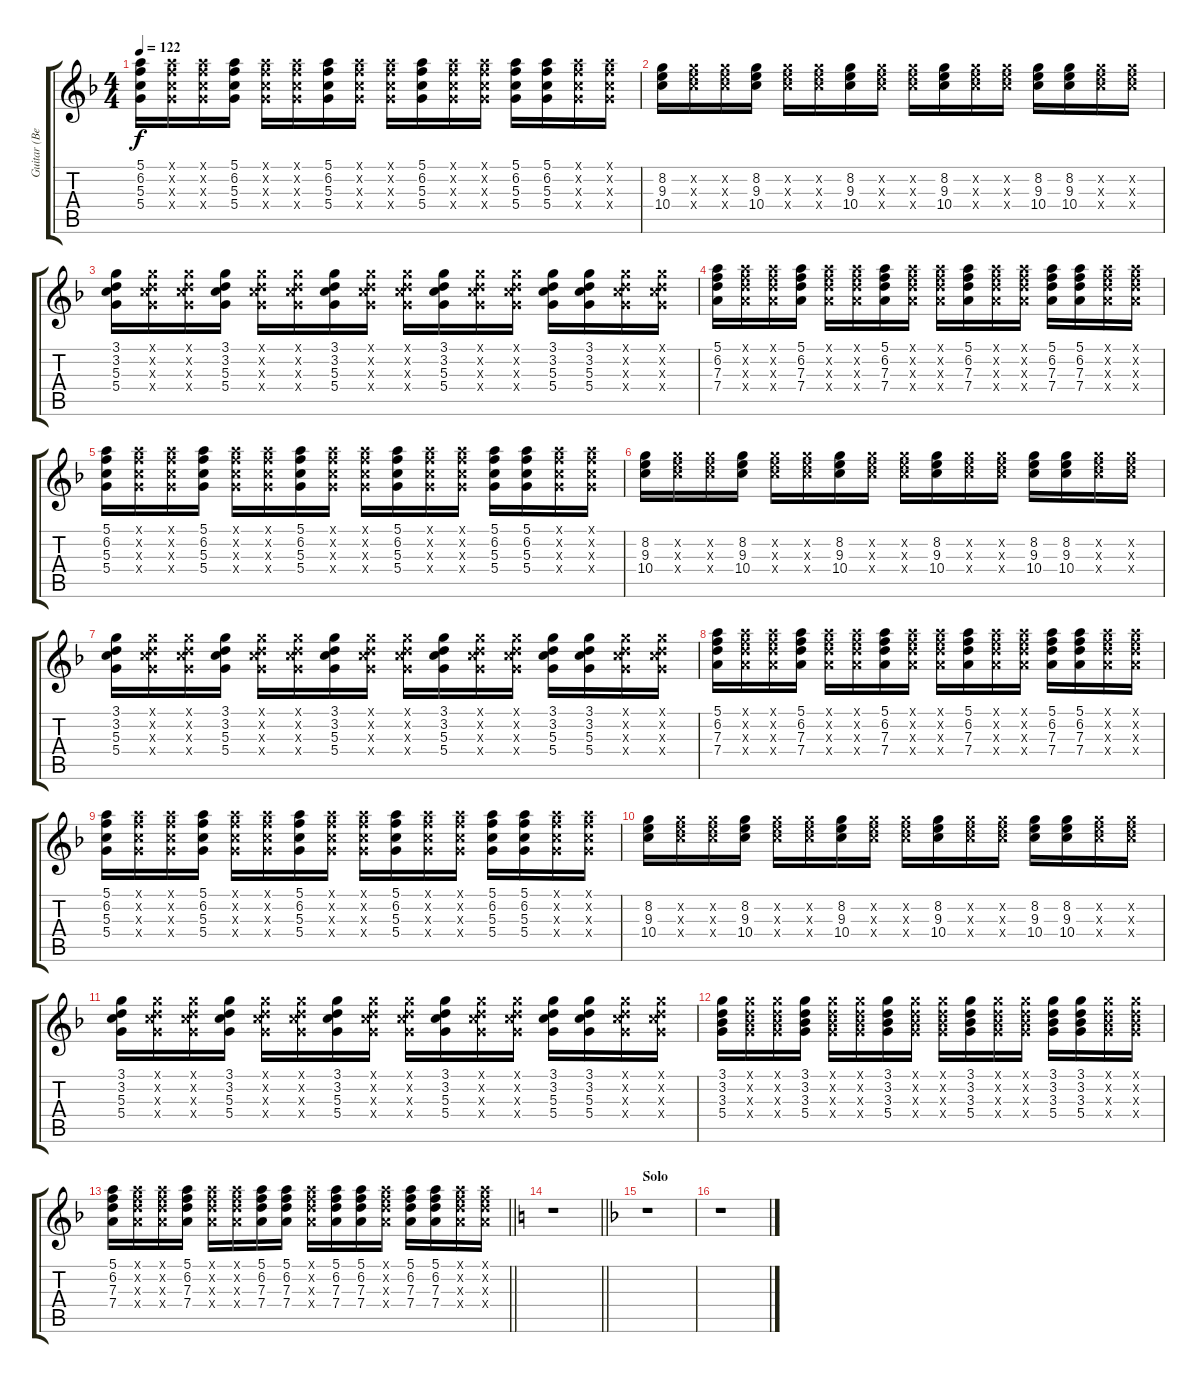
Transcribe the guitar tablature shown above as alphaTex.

\track ("Guitar (Bernard Sumner)" "Guitar (Be") {instrument electricguitarclean}
\staff {score tabs}
\tuning (E4 B3 G3 D3 A2 E2) {hide}
\ts (4 4)
\tempo 122
\clef g2
\ks f
(5.1 6.2 5.3 5.4).16{dy f} (5.1{x} 6.2{x} 5.3{x} 5.4{x}).16 (5.1{x} 6.2{x} 5.3{x} 5.4{x}).16 (5.1 6.2 5.3 5.4).16 (5.1{x} 6.2{x} 5.3{x} 5.4{x}).16 (5.1{x} 6.2{x} 5.3{x} 5.4{x}).16 (5.1 6.2 5.3 5.4).16 (5.1{x} 6.2{x} 5.3{x} 5.4{x}).16 (5.1{x} 6.2{x} 5.3{x} 5.4{x}).16 (5.1 6.2 5.3 5.4).16 (5.1{x} 6.2{x} 5.3{x} 5.4{x}).16 (5.1{x} 6.2{x} 5.3{x} 5.4{x}).16 (5.1 6.2 5.3 5.4).16 (5.1 6.2 5.3 5.4).16 (5.1{x} 6.2{x} 5.3{x} 5.4{x}).16 (5.1{x} 6.2{x} 5.3{x} 5.4{x}).16 |
(8.2 9.3 10.4).16 (8.2{x} 9.3{x} 10.4{x}).16 (8.2{x} 9.3{x} 10.4{x}).16 (8.2 9.3 10.4).16 (8.2{x} 9.3{x} 10.4{x}).16 (8.2{x} 9.3{x} 10.4{x}).16 (8.2 9.3 10.4).16 (8.2{x} 9.3{x} 10.4{x}).16 (8.2{x} 9.3{x} 10.4{x}).16 (8.2 9.3 10.4).16 (8.2{x} 9.3{x} 10.4{x}).16 (8.2{x} 9.3{x} 10.4{x}).16 (8.2 9.3 10.4).16 (8.2 9.3 10.4).16 (8.2{x} 9.3{x} 10.4{x}).16 (8.2{x} 9.3{x} 10.4{x}).16 |
(3.1 3.2 5.3 5.4).16 (3.1{x} 3.2{x} 5.3{x} 5.4{x}).16 (3.1{x} 3.2{x} 5.3{x} 5.4{x}).16 (3.1 3.2 5.3 5.4).16 (3.1{x} 3.2{x} 5.3{x} 5.4{x}).16 (3.1{x} 3.2{x} 5.3{x} 5.4{x}).16 (3.1 3.2 5.3 5.4).16 (3.1{x} 3.2{x} 5.3{x} 5.4{x}).16 (3.1{x} 3.2{x} 5.3{x} 5.4{x}).16 (3.1 3.2 5.3 5.4).16 (3.1{x} 3.2{x} 5.3{x} 5.4{x}).16 (3.1{x} 3.2{x} 5.3{x} 5.4{x}).16 (3.1 3.2 5.3 5.4).16 (3.1 3.2 5.3 5.4).16 (3.1{x} 3.2{x} 5.3{x} 5.4{x}).16 (3.1{x} 3.2{x} 5.3{x} 5.4{x}).16 |
(5.1 6.2 7.3 7.4).16 (5.1{x} 6.2{x} 7.3{x} 7.4{x}).16 (5.1{x} 6.2{x} 7.3{x} 7.4{x}).16 (5.1 6.2 7.3 7.4).16 (5.1{x} 6.2{x} 7.3{x} 7.4{x}).16 (5.1{x} 6.2{x} 7.3{x} 7.4{x}).16 (5.1 6.2 7.3 7.4).16 (5.1{x} 6.2{x} 7.3{x} 7.4{x}).16 (5.1{x} 6.2{x} 7.3{x} 7.4{x}).16 (5.1 6.2 7.3 7.4).16 (5.1{x} 6.2{x} 7.3{x} 7.4{x}).16 (5.1{x} 6.2{x} 7.3{x} 7.4{x}).16 (5.1 6.2 7.3 7.4).16 (5.1 6.2 7.3 7.4).16 (5.1{x} 6.2{x} 7.3{x} 7.4{x}).16 (5.1{x} 6.2{x} 7.3{x} 7.4{x}).16 |
(5.1 6.2 5.3 5.4).16 (5.1{x} 6.2{x} 5.3{x} 5.4{x}).16 (5.1{x} 6.2{x} 5.3{x} 5.4{x}).16 (5.1 6.2 5.3 5.4).16 (5.1{x} 6.2{x} 5.3{x} 5.4{x}).16 (5.1{x} 6.2{x} 5.3{x} 5.4{x}).16 (5.1 6.2 5.3 5.4).16 (5.1{x} 6.2{x} 5.3{x} 5.4{x}).16 (5.1{x} 6.2{x} 5.3{x} 5.4{x}).16 (5.1 6.2 5.3 5.4).16 (5.1{x} 6.2{x} 5.3{x} 5.4{x}).16 (5.1{x} 6.2{x} 5.3{x} 5.4{x}).16 (5.1 6.2 5.3 5.4).16 (5.1 6.2 5.3 5.4).16 (5.1{x} 6.2{x} 5.3{x} 5.4{x}).16 (5.1{x} 6.2{x} 5.3{x} 5.4{x}).16 |
(8.2 9.3 10.4).16 (8.2{x} 9.3{x} 10.4{x}).16 (8.2{x} 9.3{x} 10.4{x}).16 (8.2 9.3 10.4).16 (8.2{x} 9.3{x} 10.4{x}).16 (8.2{x} 9.3{x} 10.4{x}).16 (8.2 9.3 10.4).16 (8.2{x} 9.3{x} 10.4{x}).16 (8.2{x} 9.3{x} 10.4{x}).16 (8.2 9.3 10.4).16 (8.2{x} 9.3{x} 10.4{x}).16 (8.2{x} 9.3{x} 10.4{x}).16 (8.2 9.3 10.4).16 (8.2 9.3 10.4).16 (8.2{x} 9.3{x} 10.4{x}).16 (8.2{x} 9.3{x} 10.4{x}).16 |
(3.1 3.2 5.3 5.4).16 (3.1{x} 3.2{x} 5.3{x} 5.4{x}).16 (3.1{x} 3.2{x} 5.3{x} 5.4{x}).16 (3.1 3.2 5.3 5.4).16 (3.1{x} 3.2{x} 5.3{x} 5.4{x}).16 (3.1{x} 3.2{x} 5.3{x} 5.4{x}).16 (3.1 3.2 5.3 5.4).16 (3.1{x} 3.2{x} 5.3{x} 5.4{x}).16 (3.1{x} 3.2{x} 5.3{x} 5.4{x}).16 (3.1 3.2 5.3 5.4).16 (3.1{x} 3.2{x} 5.3{x} 5.4{x}).16 (3.1{x} 3.2{x} 5.3{x} 5.4{x}).16 (3.1 3.2 5.3 5.4).16 (3.1 3.2 5.3 5.4).16 (3.1{x} 3.2{x} 5.3{x} 5.4{x}).16 (3.1{x} 3.2{x} 5.3{x} 5.4{x}).16 |
(5.1 6.2 7.3 7.4).16 (5.1{x} 6.2{x} 7.3{x} 7.4{x}).16 (5.1{x} 6.2{x} 7.3{x} 7.4{x}).16 (5.1 6.2 7.3 7.4).16 (5.1{x} 6.2{x} 7.3{x} 7.4{x}).16 (5.1{x} 6.2{x} 7.3{x} 7.4{x}).16 (5.1 6.2 7.3 7.4).16 (5.1{x} 6.2{x} 7.3{x} 7.4{x}).16 (5.1{x} 6.2{x} 7.3{x} 7.4{x}).16 (5.1 6.2 7.3 7.4).16 (5.1{x} 6.2{x} 7.3{x} 7.4{x}).16 (5.1{x} 6.2{x} 7.3{x} 7.4{x}).16 (5.1 6.2 7.3 7.4).16 (5.1 6.2 7.3 7.4).16 (5.1{x} 6.2{x} 7.3{x} 7.4{x}).16 (5.1{x} 6.2{x} 7.3{x} 7.4{x}).16 |
(5.1 6.2 5.3 5.4).16 (5.1{x} 6.2{x} 5.3{x} 5.4{x}).16 (5.1{x} 6.2{x} 5.3{x} 5.4{x}).16 (5.1 6.2 5.3 5.4).16 (5.1{x} 6.2{x} 5.3{x} 5.4{x}).16 (5.1{x} 6.2{x} 5.3{x} 5.4{x}).16 (5.1 6.2 5.3 5.4).16 (5.1{x} 6.2{x} 5.3{x} 5.4{x}).16 (5.1{x} 6.2{x} 5.3{x} 5.4{x}).16 (5.1 6.2 5.3 5.4).16 (5.1{x} 6.2{x} 5.3{x} 5.4{x}).16 (5.1{x} 6.2{x} 5.3{x} 5.4{x}).16 (5.1 6.2 5.3 5.4).16 (5.1 6.2 5.3 5.4).16 (5.1{x} 6.2{x} 5.3{x} 5.4{x}).16 (5.1{x} 6.2{x} 5.3{x} 5.4{x}).16 |
(8.2 9.3 10.4).16 (8.2{x} 9.3{x} 10.4{x}).16 (8.2{x} 9.3{x} 10.4{x}).16 (8.2 9.3 10.4).16 (8.2{x} 9.3{x} 10.4{x}).16 (8.2{x} 9.3{x} 10.4{x}).16 (8.2 9.3 10.4).16 (8.2{x} 9.3{x} 10.4{x}).16 (8.2{x} 9.3{x} 10.4{x}).16 (8.2 9.3 10.4).16 (8.2{x} 9.3{x} 10.4{x}).16 (8.2{x} 9.3{x} 10.4{x}).16 (8.2 9.3 10.4).16 (8.2 9.3 10.4).16 (8.2{x} 9.3{x} 10.4{x}).16 (8.2{x} 9.3{x} 10.4{x}).16 |
(3.1 3.2 5.3 5.4).16 (3.1{x} 3.2{x} 5.3{x} 5.4{x}).16 (3.1{x} 3.2{x} 5.3{x} 5.4{x}).16 (3.1 3.2 5.3 5.4).16 (3.1{x} 3.2{x} 5.3{x} 5.4{x}).16 (3.1{x} 3.2{x} 5.3{x} 5.4{x}).16 (3.1 3.2 5.3 5.4).16 (3.1{x} 3.2{x} 5.3{x} 5.4{x}).16 (3.1{x} 3.2{x} 5.3{x} 5.4{x}).16 (3.1 3.2 5.3 5.4).16 (3.1{x} 3.2{x} 5.3{x} 5.4{x}).16 (3.1{x} 3.2{x} 5.3{x} 5.4{x}).16 (3.1 3.2 5.3 5.4).16 (3.1 3.2 5.3 5.4).16 (3.1{x} 3.2{x} 5.3{x} 5.4{x}).16 (3.1{x} 3.2{x} 5.3{x} 5.4{x}).16 |
(3.1 3.2 3.3 5.4).16 (3.1{x} 3.2{x} 3.3{x} 5.4{x}).16 (3.1{x} 3.2{x} 3.3{x} 5.4{x}).16 (3.1 3.2 3.3 5.4).16 (3.1{x} 3.2{x} 3.3{x} 5.4{x}).16 (3.1{x} 3.2{x} 3.3{x} 5.4{x}).16 (3.1 3.2 3.3 5.4).16 (3.1{x} 3.2{x} 3.3{x} 5.4{x}).16 (3.1{x} 3.2{x} 3.3{x} 5.4{x}).16 (3.1 3.2 3.3 5.4).16 (3.1{x} 3.2{x} 3.3{x} 5.4{x}).16 (3.1{x} 3.2{x} 3.3{x} 5.4{x}).16 (3.1 3.2 3.3 5.4).16 (3.1 3.2 3.3 5.4).16 (3.1{x} 3.2{x} 3.3{x} 5.4{x}).16 (3.1{x} 3.2{x} 3.3{x} 5.4{x}).16 |
\barLineRight lightlight
(5.1 6.2 7.3 7.4).16 (5.1{x} 6.2{x} 7.3{x} 7.4{x}).16 (5.1{x} 6.2{x} 7.3{x} 7.4{x}).16 (5.1 6.2 7.3 7.4).16 (5.1{x} 6.2{x} 7.3{x} 7.4{x}).16 (5.1{x} 6.2{x} 7.3{x} 7.4{x}).16 (5.1 6.2 7.3 7.4).16 (5.1 6.2 7.3 7.4).16 (5.1{x} 6.2{x} 7.3{x} 7.4{x}).16 (5.1 6.2 7.3 7.4).16 (5.1 6.2 7.3 7.4).16 (5.1{x} 6.2{x} 7.3{x} 7.4{x}).16 (5.1 6.2 7.3 7.4).16 (5.1 6.2 7.3 7.4).16 (5.1{x} 6.2{x} 7.3{x} 7.4{x}).16 (5.1{x} 6.2{x} 7.3{x} 7.4{x}).16 |
\barLineRight lightlight
\ks c
r.1 |
\section ("" "Solo")
\ks f
r.1 |
r.1
